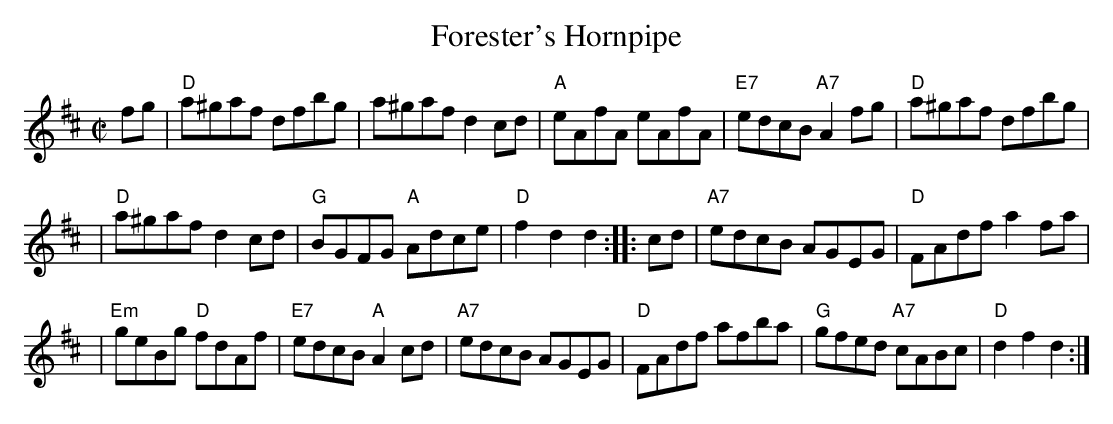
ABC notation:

X:1
T: Forester's Hornpipe
M: C|
L: 1/8
K: D
fg \
| "D"a^gaf dfbg | a^gaf d2cd | "A"eAfA eAfA | "E7"edcB "A7"A2fg | "D"a^gaf dfbg |
| "D"a^gaf d2cd | "G"BGFG "A"Adce | "D"f2d2 d2 :: cd | "A7"edcB AGEG | "D"FAdf a2fa |
| "Em"geBg "D"fdAf | "E7"edcB "A"A2cd | "A7"edcB AGEG | "D"FAdf afba | "G"gfed "A7"cABc | "D"d2f2 d2 :|
